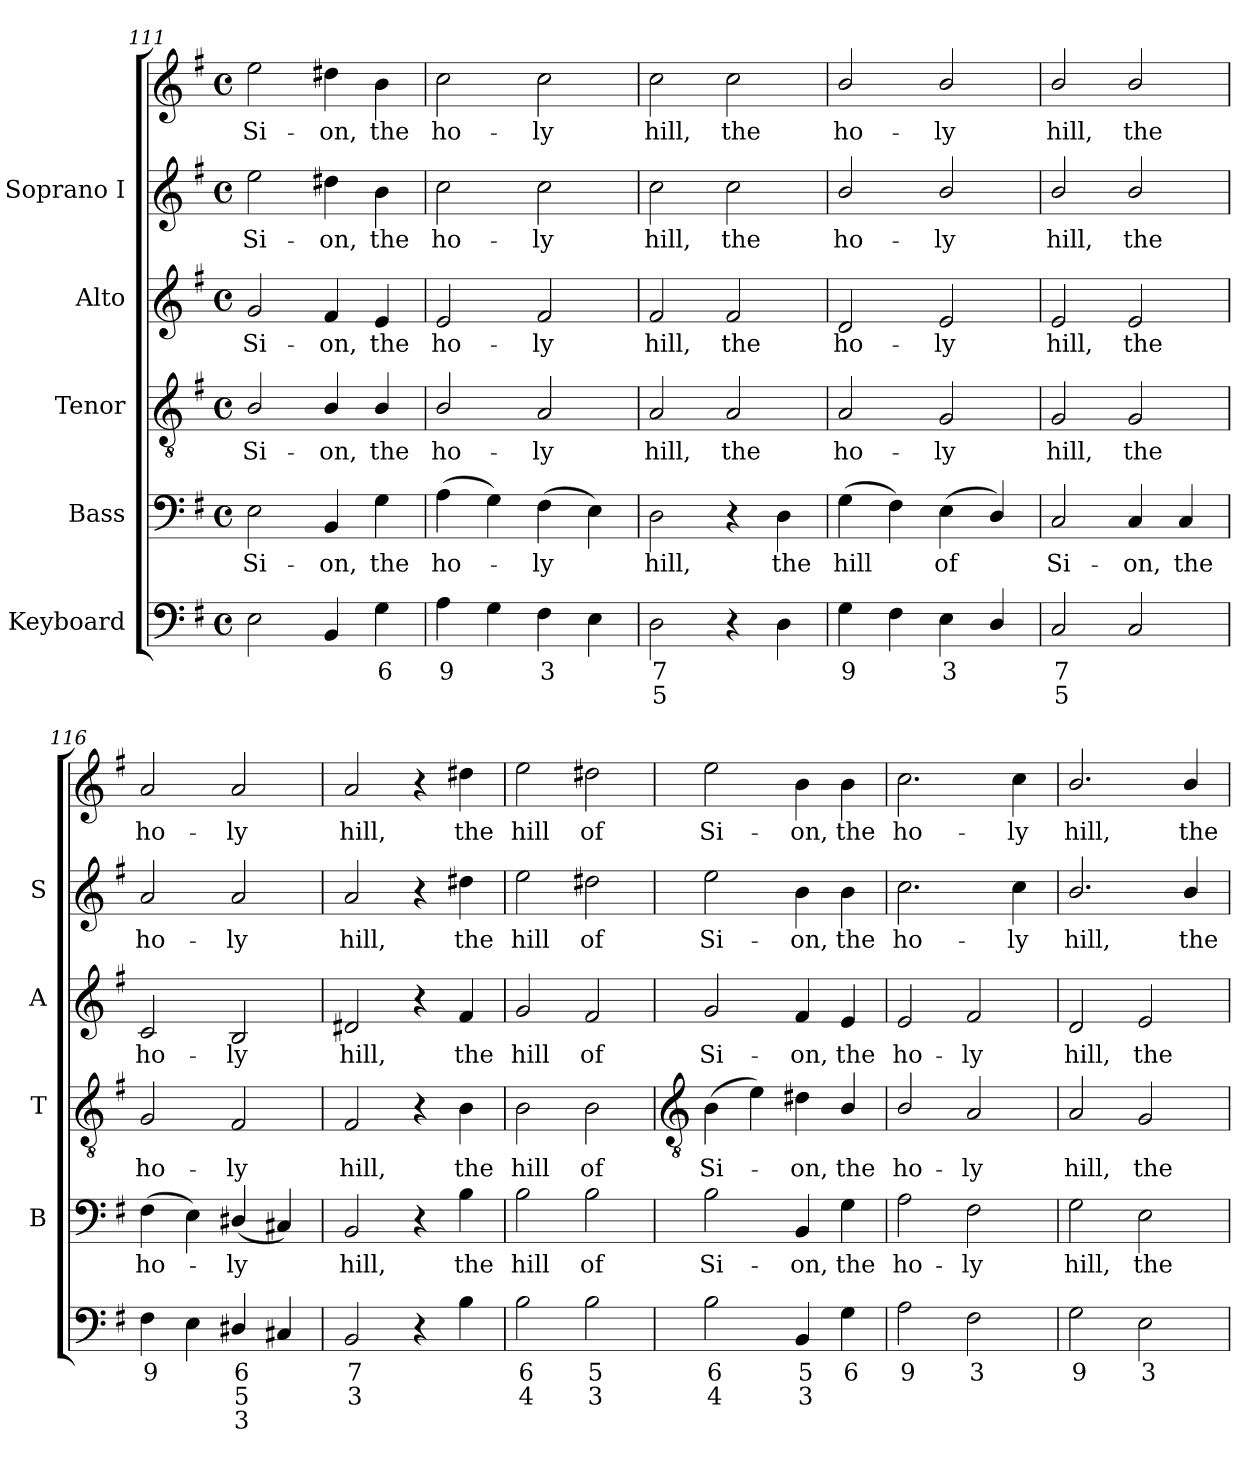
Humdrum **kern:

**kern	**text	**text	**text	**kern	**text	**kern	**text	**kern	**text	**kern	**text	**kern	**text
*part5	*part5	*part5	*part5	*part4	*part4	*part3	*part3	*part2	*part2	*part1	*part1	*part1	*part1
*staff6	*staff6	*staff6	*staff6	*staff5	*staff5	*staff4	*staff4	*staff3	*staff3	*staff2	*staff2	*staff1	*staff1
*I"Keyboard	*	*	*	*I"Bass	*	*I"Tenor	*	*I"Alto	*	*I"Soprano I	*	*	*
*	*	*	*	*I'B	*	*I'T	*	*I'A	*	*I'S	*	*	*
!!LO:LB:g=z
*clefF4	*	*	*	*clefF4	*	*clefGv2	*	*clefG2	*	*clefG2	*	*clefG2	*
*k[f#]	*	*	*	*k[f#]	*	*k[f#]	*	*k[f#]	*	*k[f#]	*	*k[f#]	*
*G:	*	*	*	*G:	*	*G:	*	*G:	*	*G:	*	*G:	*
*M4/4	*	*	*	*M4/4	*	*M4/4	*	*M4/4	*	*M4/4	*	*M4/4	*
*met(c)	*	*	*	*met(c)	*	*met(c)	*	*met(c)	*	*met(c)	*	*met(c)	*
=111	=111	=111	=111	=111	=111	=111	=111	=111	=111	=111	=111	=111	=111
!	!	!	!	!	!LO:LY:b	!	!LO:LY:b	!	!LO:LY:b	!	!LO:LY:b	!	!LO:LY:b
2E	.	.	.	2E	Si-	2B/	Si-	2g	Si-	2ee	Si-	2ee	Si-
!	!	!	!	!	!LO:LY:b	!	!LO:LY:b	!	!LO:LY:b	!	!LO:LY:b	!	!LO:LY:b
4BB	.	.	.	4BB	-on,	4B/	-on,	4f#	-on,	4dd#X	-on,	4dd#X	-on,
!	!LO:LY:b	!	!	!	!LO:LY:b	!	!LO:LY:b	!	!LO:LY:b	!	!LO:LY:b	!	!LO:LY:b
4G	6	.	.	4G	the	4B/	the	4e	the	4b	the	4b	the
=112	=112	=112	=112	=112	=112	=112	=112	=112	=112	=112	=112	=112	=112
!	!LO:LY:b	!	!	!	!LO:LY:b	!	!LO:LY:b	!	!LO:LY:b	!	!LO:LY:b	!	!LO:LY:b
4A	9	.	.	(>4A	ho-	2B/	ho-	2e	ho-	2cc	ho-	2cc	ho-
4G	.	.	.	4G)	.	.	.	.	.	.	.	.	.
!	!LO:LY:b	!	!	!	!LO:LY:b	!	!LO:LY:b	!	!LO:LY:b	!	!LO:LY:b	!	!LO:LY:b
4F#	3	.	.	(>4F#	ly	2A/	-ly	2f#	-ly	2cc	-ly	2cc	-ly
4E	.	.	.	4E)	.	.	.	.	.	.	.	.	.
=113	=113	=113	=113	=113	=113	=113	=113	=113	=113	=113	=113	=113	=113
!	!LO:LY:b	!LO:LY:b	!	!	!LO:LY:b	!	!LO:LY:b	!	!LO:LY:b	!	!LO:LY:b	!	!LO:LY:b
2D	7	5	.	2D	hill,	2A/	hill,	2f#	hill,	2cc	hill,	2cc	hill,
!	!	!	!	!	!	!	!LO:LY:b	!	!LO:LY:b	!	!LO:LY:b	!	!LO:LY:b
4r	.	.	.	4r	.	2A/	the	2f#	the	2cc	the	2cc	the
!	!	!	!	!	!LO:LY:b	!	!	!	!	!	!	!	!
4D	.	.	.	4D	the	.	.	.	.	.	.	.	.
=114	=114	=114	=114	=114	=114	=114	=114	=114	=114	=114	=114	=114	=114
!	!LO:LY:b	!	!	!	!LO:LY:b	!	!LO:LY:b	!	!LO:LY:b	!	!LO:LY:b	!	!LO:LY:b
4G	9	.	.	(>4G	hill	2A/	ho-	2d	ho-	2b/	ho-	2b/	ho-
4F#	.	.	.	4F#)	.	.	.	.	.	.	.	.	.
!	!LO:LY:b	!	!	!	!LO:LY:b	!	!LO:LY:b	!	!LO:LY:b	!	!LO:LY:b	!	!LO:LY:b
4E	3	.	.	(<4E	of	2G	-ly	2e	-ly	2b/	-ly	2b/	-ly
4D/	.	.	.	4D/)	.	.	.	.	.	.	.	.	.
=115	=115	=115	=115	=115	=115	=115	=115	=115	=115	=115	=115	=115	=115
!	!LO:LY:b	!LO:LY:b	!	!	!LO:LY:b	!	!LO:LY:b	!	!LO:LY:b	!	!LO:LY:b	!	!LO:LY:b
2C	7	5	.	2C	Si-	2G	hill,	2e	hill,	2b/	hill,	2b/	hill,
!	!	!	!	!	!LO:LY:b	!	!LO:LY:b	!	!LO:LY:b	!	!LO:LY:b	!	!LO:LY:b
2C	.	.	.	4C	-on,	2G	the	2e	the	2b/	the	2b/	the
!	!	!	!	!	!LO:LY:b	!	!	!	!	!	!	!	!
.	.	.	.	4C	the	.	.	.	.	.	.	.	.
=116	=116	=116	=116	=116	=116	=116	=116	=116	=116	=116	=116	=116	=116
!	!LO:LY:b	!	!	!	!LO:LY:b	!	!LO:LY:b	!	!LO:LY:b	!	!LO:LY:b	!	!LO:LY:b
4F#	9	.	.	(>4F#	ho-	2G	ho-	2c	ho-	2a	ho-	2a	ho-
4E	.	.	.	4E)	.	.	.	.	.	.	.	.	.
!	!LO:LY:b	!LO:LY:b	!LO:LY:b	!	!LO:LY:b	!	!LO:LY:b	!	!LO:LY:b	!	!LO:LY:b	!	!LO:LY:b
4D#X/	6	5	3	(<4D#X/	ly	2F#	-ly	2B	-ly	2a	-ly	2a	-ly
4C#X	.	.	.	4C#X)	.	.	.	.	.	.	.	.	.
=117	=117	=117	=117	=117	=117	=117	=117	=117	=117	=117	=117	=117	=117
!	!LO:LY:b	!LO:LY:b	!	!	!LO:LY:b	!	!LO:LY:b	!	!LO:LY:b	!	!LO:LY:b	!	!LO:LY:b
2BB	7	3	.	2BB	hill,	2F#	hill,	2d#X	hill,	2a	hill,	2a	hill,
4r	.	.	.	4r	.	4r	.	4r	.	4r	.	4r	.
!	!	!	!	!	!LO:LY:b	!	!LO:LY:b	!	!LO:LY:b	!	!LO:LY:b	!	!LO:LY:b
4B	.	.	.	4B	the	4B	the	4f#	the	4dd#X	the	4dd#X	the
=118	=118	=118	=118	=118	=118	=118	=118	=118	=118	=118	=118	=118	=118
!	!LO:LY:b	!LO:LY:b	!	!	!LO:LY:b	!	!LO:LY:b	!	!LO:LY:b	!	!LO:LY:b	!	!LO:LY:b
2B	6	4	.	2B	hill	2B	hill	2g	hill	2ee	hill	2ee	hill
!	!LO:LY:b	!LO:LY:b	!	!	!LO:LY:b	!	!LO:LY:b	!	!LO:LY:b	!	!LO:LY:b	!	!LO:LY:b
2B	5	3	.	2B	of	2B	of	2f#	of	2dd#X	of	2dd#X	of
!!LO:LB:g=z
=119	=119	=119	=119	=119	=119	=119	=119	=119	=119	=119	=119	=119	=119
*	*	*	*	*	*	*clefGv2	*	*	*	*	*	*	*
!	!LO:LY:b	!LO:LY:b	!	!	!LO:LY:b	!	!LO:LY:b	!	!LO:LY:b	!	!LO:LY:b	!	!LO:LY:b
2B	6	4	.	2B	Si-	(>4B	Si-	2g	Si-	2ee	Si-	2ee	Si-
.	.	.	.	.	.	4e)	.	.	.	.	.	.	.
!	!LO:LY:b	!LO:LY:b	!	!	!LO:LY:b	!	!LO:LY:b	!	!LO:LY:b	!	!LO:LY:b	!	!LO:LY:b
4BB	5	3	.	4BB	-on,	4d#X	on,	4f#	-on,	4b	-on,	4b	-on,
!	!LO:LY:b	!	!	!	!LO:LY:b	!	!LO:LY:b	!	!LO:LY:b	!	!LO:LY:b	!	!LO:LY:b
4G	6	.	.	4G	the	4B/	the	4e	the	4b	the	4b	the
=120	=120	=120	=120	=120	=120	=120	=120	=120	=120	=120	=120	=120	=120
!	!LO:LY:b	!	!	!	!LO:LY:b	!	!LO:LY:b	!	!LO:LY:b	!	!LO:LY:b	!	!LO:LY:b
2A	9	.	.	2A	ho-	2B/	ho-	2e	ho-	2.cc	ho-	2.cc	ho-
!	!LO:LY:b	!	!	!	!LO:LY:b	!	!LO:LY:b	!	!LO:LY:b	!	!	!	!
2F#	3	.	.	2F#	-ly	2A	-ly	2f#	-ly	.	.	.	.
!	!	!	!	!	!	!	!	!	!	!	!LO:LY:b	!	!LO:LY:b
.	.	.	.	.	.	.	.	.	.	4cc	-ly	4cc	-ly
=121	=121	=121	=121	=121	=121	=121	=121	=121	=121	=121	=121	=121	=121
!	!LO:LY:b	!	!	!	!LO:LY:b	!	!LO:LY:b	!	!LO:LY:b	!	!LO:LY:b	!	!LO:LY:b
2G	9	.	.	2G	hill,	2A	hill,	2d	hill,	2.b/	hill,	2.b/	hill,
!	!LO:LY:b	!	!	!	!LO:LY:b	!	!LO:LY:b	!	!LO:LY:b	!	!	!	!
2E	3	.	.	2E	the	2G	the	2e	the	.	.	.	.
!	!	!	!	!	!	!	!	!	!	!	!LO:LY:b	!	!LO:LY:b
.	.	.	.	.	.	.	.	.	.	4b/	the	4b/	the
=	=	=	=	=	=	=	=	=	=	=	=	=	=
*-	*-	*-	*-	*-	*-	*-	*-	*-	*-	*-	*-	*-	*-
